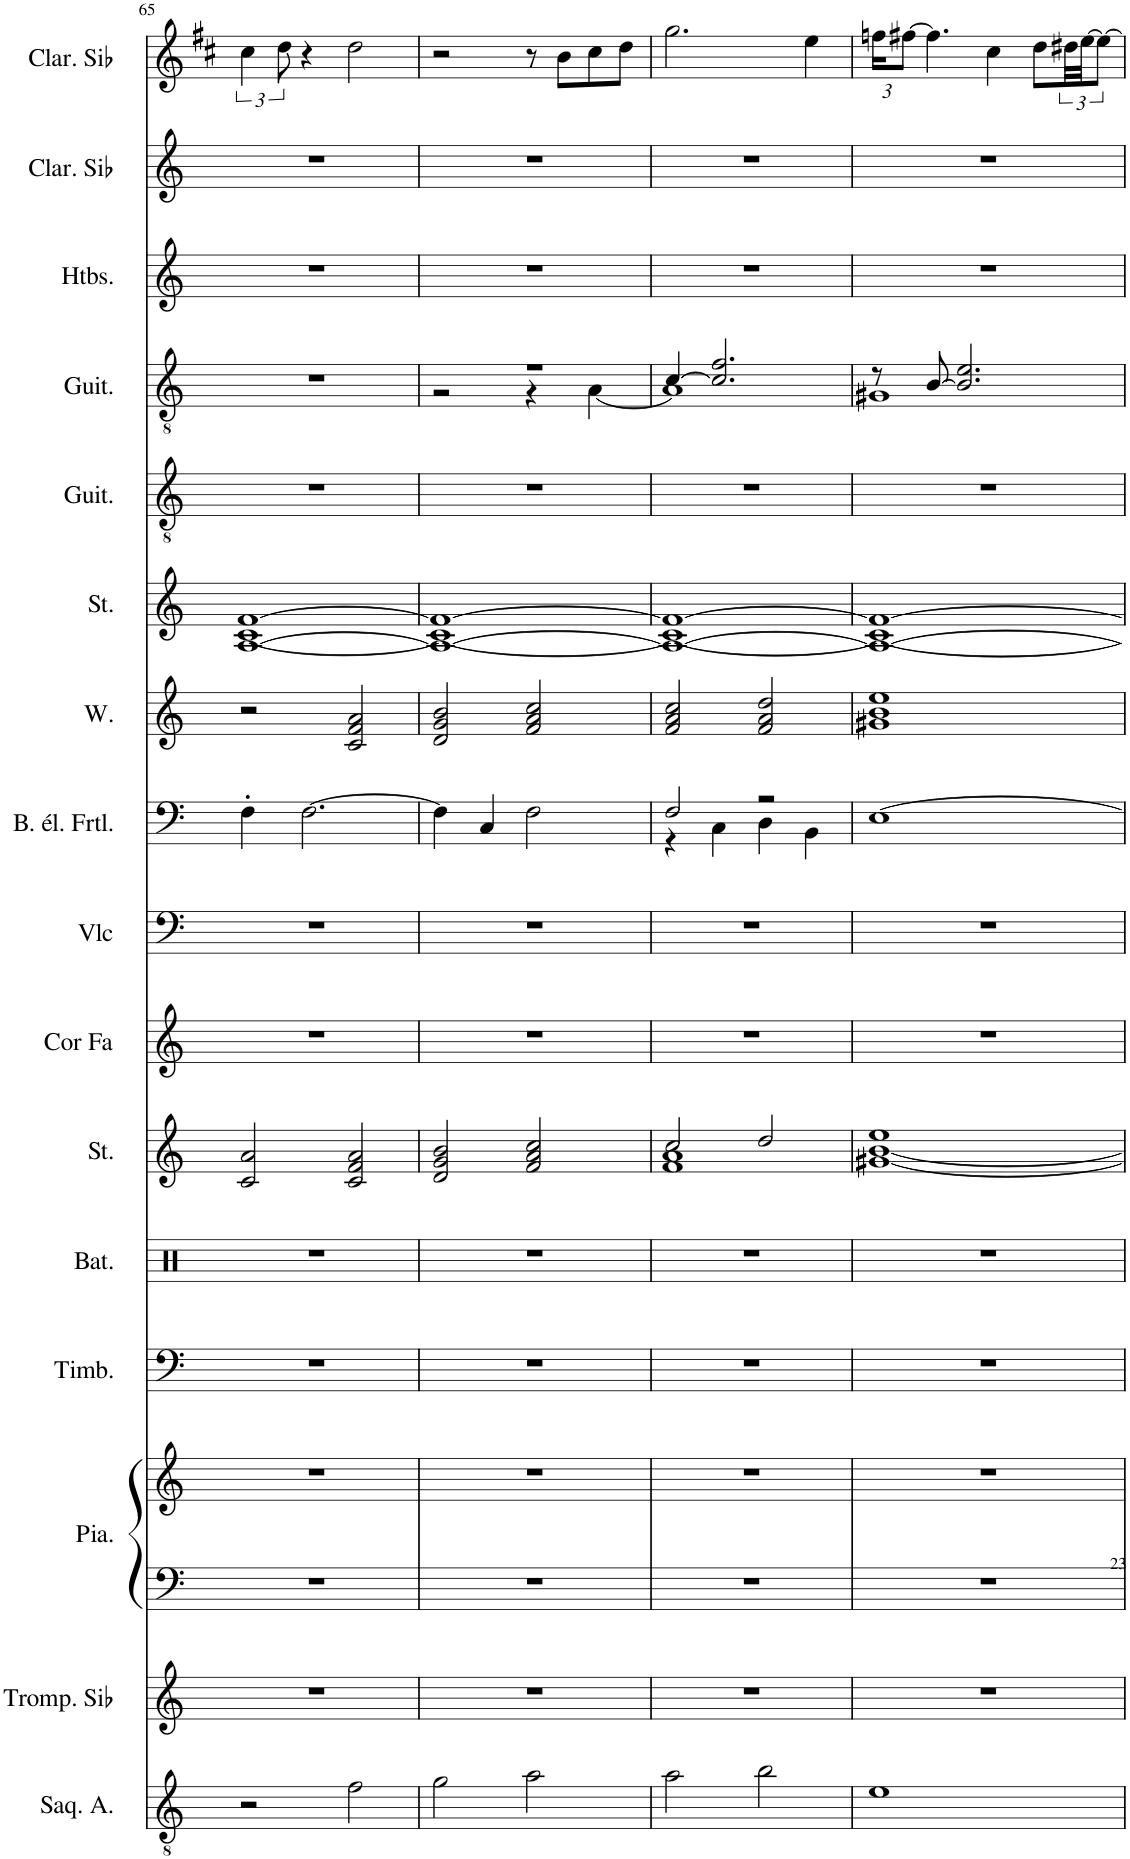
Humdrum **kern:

**kern	**kern	**kern	**kern	**kern	**kern	**kern	**kern	**kern	**kern	**kern	**kern	**kern	**kern	**kern	**kern	**kern
*part16	*part15	*part14	*part14	*part13	*part12	*part11	*part10	*part9	*part8	*part7	*part6	*part5	*part4	*part3	*part2	*part1
*staff17	*staff16	*staff15	*staff14	*staff13	*staff12	*staff11	*staff10	*staff9	*staff8	*staff7	*staff6	*staff5	*staff4	*staff3	*staff2	*staff1
*I"Saqueboute Alto, Trombone	*I"Trompette en Sib, Trumpet	*I"Piano, Acoustic Grand Piano	*	*I"Timbales, Timpani Ensemble	*I"Batterie	*I"Cordes, String Ensemble 2	*I"Cor en Fa, French Horn	*I"Violoncelle, Cello	*I"Basse électrique fretless, Fretless Bass	*I"Femmes, Choir Aahs	*I"Cordes, String Ensemble 2	*I"Guitare classique, Acoustic Guitar (nylon)	*I"Guitare classique, Acoustic Guitar (nylon)	*I"Hautbois, Oboe	*I"Clarinette en Sib, Clarinet Pipe	*I"Clarinette en Sib
*I'Saq. A.	*I'Tromp. Sib	*I'Pia.	*	*I'Timb.	*I'Bat.	*I'St.	*I'Cor Fa	*I'Vlc	*I'B. él. Frtl.	*	*I'St.	*I'Guit.	*I'Guit.	*I'Htbs.	*I'Clar. Sib	*I'Clar. Sib
!!LO:PB:g=z
*clefGv2	*clefG2	*clefF4	*clefG2	*clefF4	*clefX	*clefG2	*clefG2	*clefF4	*clefF4	*clefG2	*clefG2	*clefGv2	*clefGv2	*clefG2	*clefG2	*clefG2
*	*Trd1c2	*	*	*	*	*	*Trd4c7	*	*Trd7c12	*	*	*	*	*	*Trd1c2	*Trd1c2
*k[]	*k[]	*k[]	*k[]	*k[]	*k[]	*k[]	*k[]	*k[]	*k[]	*k[]	*k[]	*k[]	*k[]	*k[]	*k[]	*k[f#c#]
*M4/4	*M4/4	*M4/4	*M4/4	*M4/4	*M4/4	*M4/4	*M4/4	*M4/4	*M4/4	*M4/4	*M4/4	*M4/4	*M4/4	*M4/4	*M4/4	*M4/4
=65	=65	=65	=65	=65	=65	=65	=65	=65	=65	=65	=65	=65	=65	=65	=65	=65
*	*	*	*	*	*	*	*	*	*	*	*^	*	*	*	*	*
2r	1r	1r	1r	1r	1r	2c/ 2a/	1r	1r	4F'\	2r	[1A [1f	[1c	1r	1r	1r	1r	6cc#\
.	.	.	.	.	.	.	.	.	.	.	.	.	.	.	.	.	12dd\
.	.	.	.	.	.	.	.	.	[2.F\	.	.	.	.	.	.	.	4r
2f\	.	.	.	.	.	2c/ 2f/ 2a/	.	.	.	2c/ 2f/ 2a/	.	.	.	.	.	.	2dd\
=66	=66	=66	=66	=66	=66	=66	=66	=66	=66	=66	=66	=66	=66	=66	=66	=66	=66
*	*	*	*	*	*	*	*	*	*	*	*	*	*	*^	*	*	*
2g\	1r	1r	1r	1r	1r	2d/ 2g/ 2b/	1r	1r	4F\]	2d/ 2g/ 2b/	1A_ 1f_	1c_	1r	1r	2r	1r	1r	2r
.	.	.	.	.	.	.	.	.	4C/	.	.	.	.	.	.	.	.	.
2a\	.	.	.	.	.	2f/ 2a/ 2cc/	.	.	2F\	2f/ 2a/ 2cc/	.	.	.	.	4r	.	.	8r
.	.	.	.	.	.	.	.	.	.	.	.	.	.	.	.	.	.	8b\L
.	.	.	.	.	.	.	.	.	.	.	.	.	.	.	[4A\	.	.	8cc#\
.	.	.	.	.	.	.	.	.	.	.	.	.	.	.	.	.	.	8dd\J
=67	=67	=67	=67	=67	=67	=67	=67	=67	=67	=67	=67	=67	=67	=67	=67	=67	=67	=67
*	*	*	*	*	*	*^	*	*	*^	*	*	*	*	*	*	*	*	*
2a\	1r	1r	1r	1r	1r	2cc/	1f 1a	1r	1r	2F/	4r	2f/ 2a/ 2cc/	1A_ 1f_	1c_	1r	[4c/	1A]	1r	1r	2.gg\
.	.	.	.	.	.	.	.	.	.	.	4C\	.	.	.	.	2.c/] 2.f/	.	.	.	.
2b\	.	.	.	.	.	2dd/	.	.	.	2r	4D\	2f/ 2a/ 2dd/	.	.	.	.	.	.	.	.
.	.	.	.	.	.	.	.	.	.	.	4BB\	.	.	.	.	.	.	.	.	4ee\
*	*	*	*	*	*	*	*	*	*	*v	*v	*	*	*	*	*	*	*	*	*
=68	=68	=68	=68	=68	=68	=68	=68	=68	=68	=68	=68	=68	=68	=68	=68	=68	=68	=68	=68
*	*	*	*	*	*	*	*	*	*	*	*	*	*	*	*	*	*	*	*Xbrackettup
1e	1r	1r	1r	1r	1r	1ee	[1g#X [1b	1r	1r	[1E	1g#X 1b 1ee	1A_ 1f_	1c_	1r	8r	1G#X	1r	1r	24ffn\KL
.	.	.	.	.	.	.	.	.	.	.	.	.	.	.	.	.	.	.	[12ff#X\J
.	.	.	.	.	.	.	.	.	.	.	.	.	.	.	[8B/	.	.	.	4.ff#\]
.	.	.	.	.	.	.	.	.	.	.	.	.	.	.	2.B/] 2.e/	.	.	.	.
.	.	.	.	.	.	.	.	.	.	.	.	.	.	.	.	.	.	.	4cc#\
.	.	.	.	.	.	.	.	.	.	.	.	.	.	.	.	.	.	.	8dd\L
*	*	*	*	*	*	*	*	*	*	*	*	*	*	*	*	*	*	*	*brackettup
.	.	.	.	.	.	.	.	.	.	.	.	.	.	.	.	.	.	.	48dd#X\LL
.	.	.	.	.	.	.	.	.	.	.	.	.	.	.	.	.	.	.	[48ee\JJ
.	.	.	.	.	.	.	.	.	.	.	.	.	.	.	.	.	.	.	12ee\J_
*	*	*	*	*	*	*v	*v	*	*	*	*	*v	*v	*	*v	*v	*	*	*
=	=	=	=	=	=	=	=	=	=	=	=	=	=	=	=	=
*-	*-	*-	*-	*-	*-	*-	*-	*-	*-	*-	*-	*-	*-	*-	*-	*-
